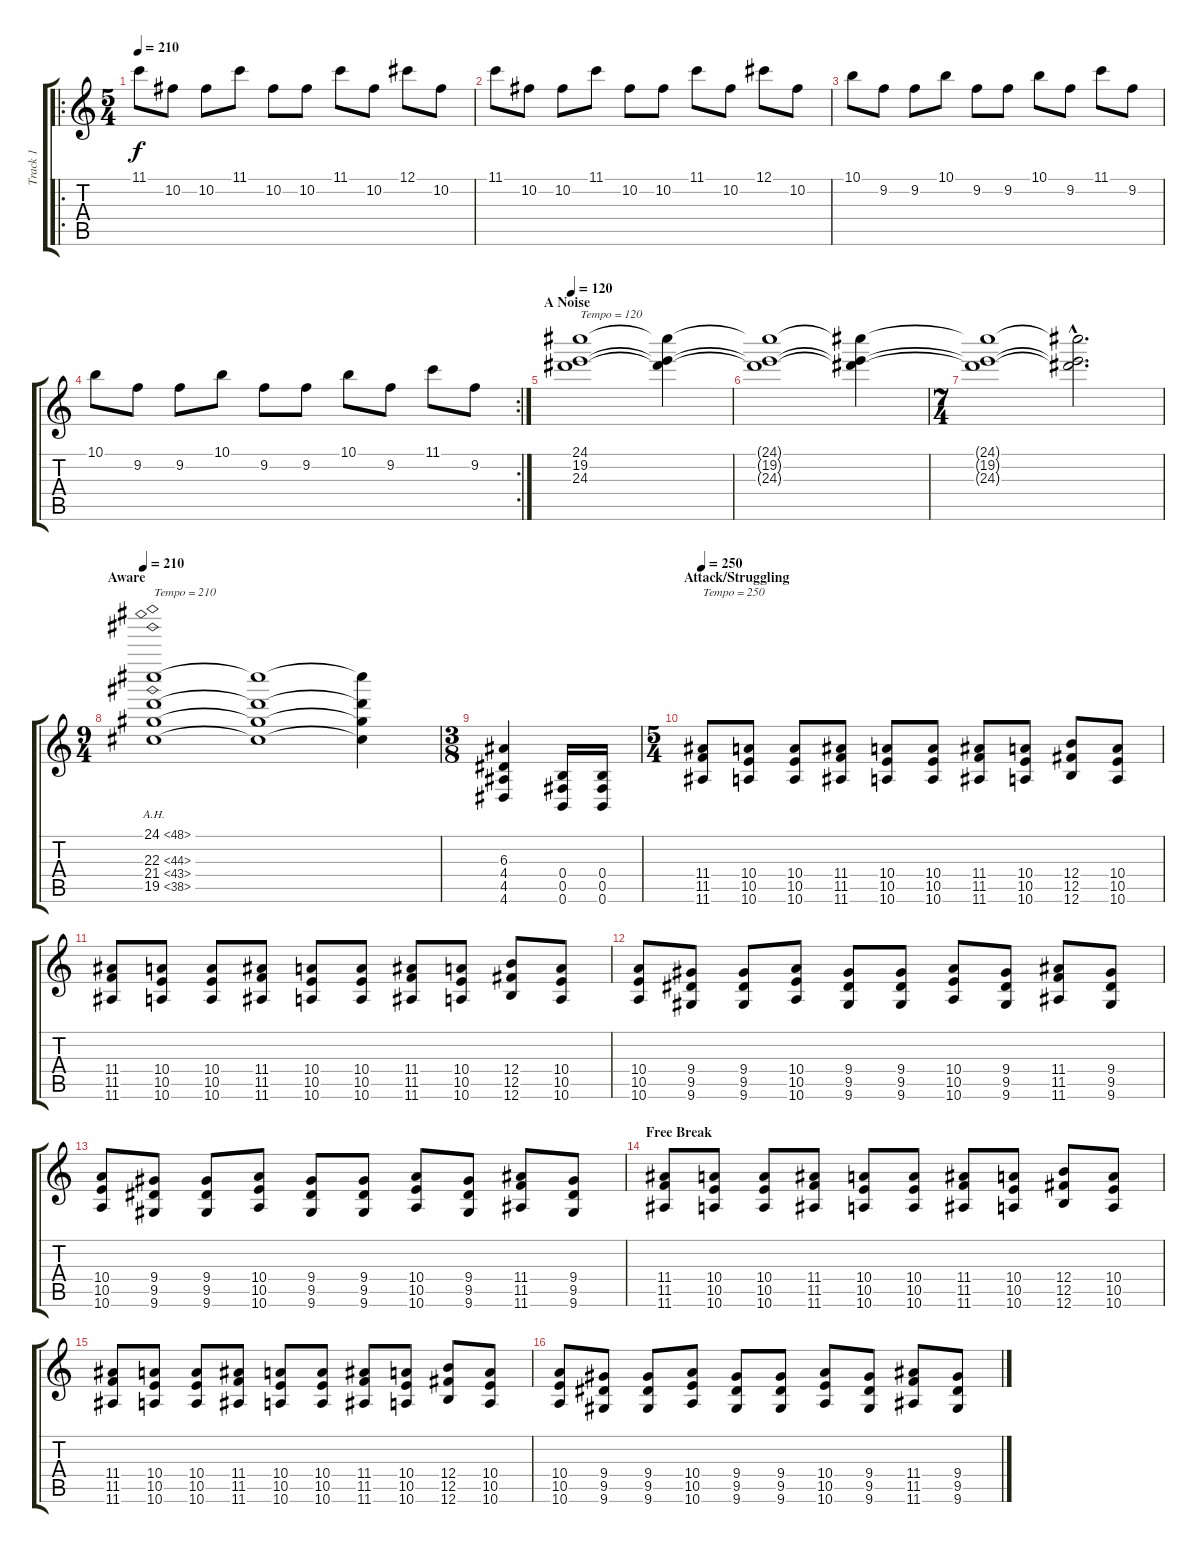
\track ("Track 1" "Track 1") {instrument overdrivenguitar}
\staff {score tabs}
\tuning (Db4 Ab3 E3 B2 Gb2 B1) {hide}
\ro
\ts (5 4)
\tempo 210
\clef g2
\ks c
11.1.8{dy f} 10.2.8 10.2.8 11.1.8 10.2.8 10.2.8 11.1.8 10.2.8 12.1.8 10.2.8 |
11.1.8 10.2.8 10.2.8 11.1.8 10.2.8 10.2.8 11.1.8 10.2.8 12.1.8 10.2.8 |
10.1.8 9.2.8 9.2.8 10.1.8 9.2.8 9.2.8 10.1.8 9.2.8 11.1.8 9.2.8 |
\rc 2
10.1.8 9.2.8 9.2.8 10.1.8 9.2.8 9.2.8 10.1.8 9.2.8 11.1.8 9.2.8 |
\section ("" "A Noise")
\tempo 120
(24.1 19.2 24.3).1{txt "Tempo = 120"} (24.1{t} 19.2{t} 24.3{t}).4 |
(24.1{t} 19.2{t} 24.3{t}).1 (24.1{t} 19.2{t} 24.3{t}).4 |
\ts (7 4)
(24.1{t} 19.2{t} 24.3{t}).1 (24.1{hac t} 19.2{hac t} 24.3{hac t}).2{d} |
\ts (9 4)
\section ("" "Aware")
\tempo 210
(24.1{ah 24} 22.3{ah 22} 21.4{ah 22} 19.5{ah 19}).1{txt "Tempo = 210"} (24.1{t} 22.3{t} 21.4{t} 19.5{t}).1 (24.1{t} 22.3{t} 21.4{t} 19.5{t}).4 |
\ts (3 8)
(6.3 4.4 4.5 4.6).4 (0.4 0.5 0.6).16 (0.4 0.5 0.6).16 |
\ts (5 4)
\section ("" "Attack/Struggling")
\tempo 250
(11.4 11.5 11.6).8{txt "Tempo = 250"} (10.4 10.5 10.6).8 (10.4 10.5 10.6).8 (11.4 11.5 11.6).8 (10.4 10.5 10.6).8 (10.4 10.5 10.6).8 (11.4 11.5 11.6).8 (10.4 10.5 10.6).8 (12.4 12.5 12.6).8 (10.4 10.5 10.6).8 |
(11.4 11.5 11.6).8 (10.4 10.5 10.6).8 (10.4 10.5 10.6).8 (11.4 11.5 11.6).8 (10.4 10.5 10.6).8 (10.4 10.5 10.6).8 (11.4 11.5 11.6).8 (10.4 10.5 10.6).8 (12.4 12.5 12.6).8 (10.4 10.5 10.6).8 |
(10.4 10.5 10.6).8 (9.4 9.5 9.6).8 (9.4 9.5 9.6).8 (10.4 10.5 10.6).8 (9.4 9.5 9.6).8 (9.4 9.5 9.6).8 (10.4 10.5 10.6).8 (9.4 9.5 9.6).8 (11.4 11.5 11.6).8 (9.4 9.5 9.6).8 |
(10.4 10.5 10.6).8 (9.4 9.5 9.6).8 (9.4 9.5 9.6).8 (10.4 10.5 10.6).8 (9.4 9.5 9.6).8 (9.4 9.5 9.6).8 (10.4 10.5 10.6).8 (9.4 9.5 9.6).8 (11.4 11.5 11.6).8 (9.4 9.5 9.6).8 |
\section ("" "Free Break")
(11.4 11.5 11.6).8 (10.4 10.5 10.6).8 (10.4 10.5 10.6).8 (11.4 11.5 11.6).8 (10.4 10.5 10.6).8 (10.4 10.5 10.6).8 (11.4 11.5 11.6).8 (10.4 10.5 10.6).8 (12.4 12.5 12.6).8 (10.4 10.5 10.6).8 |
(11.4 11.5 11.6).8 (10.4 10.5 10.6).8 (10.4 10.5 10.6).8 (11.4 11.5 11.6).8 (10.4 10.5 10.6).8 (10.4 10.5 10.6).8 (11.4 11.5 11.6).8 (10.4 10.5 10.6).8 (12.4 12.5 12.6).8 (10.4 10.5 10.6).8 |
(10.4 10.5 10.6).8 (9.4 9.5 9.6).8 (9.4 9.5 9.6).8 (10.4 10.5 10.6).8 (9.4 9.5 9.6).8 (9.4 9.5 9.6).8 (10.4 10.5 10.6).8 (9.4 9.5 9.6).8 (11.4 11.5 11.6).8 (9.4 9.5 9.6).8
